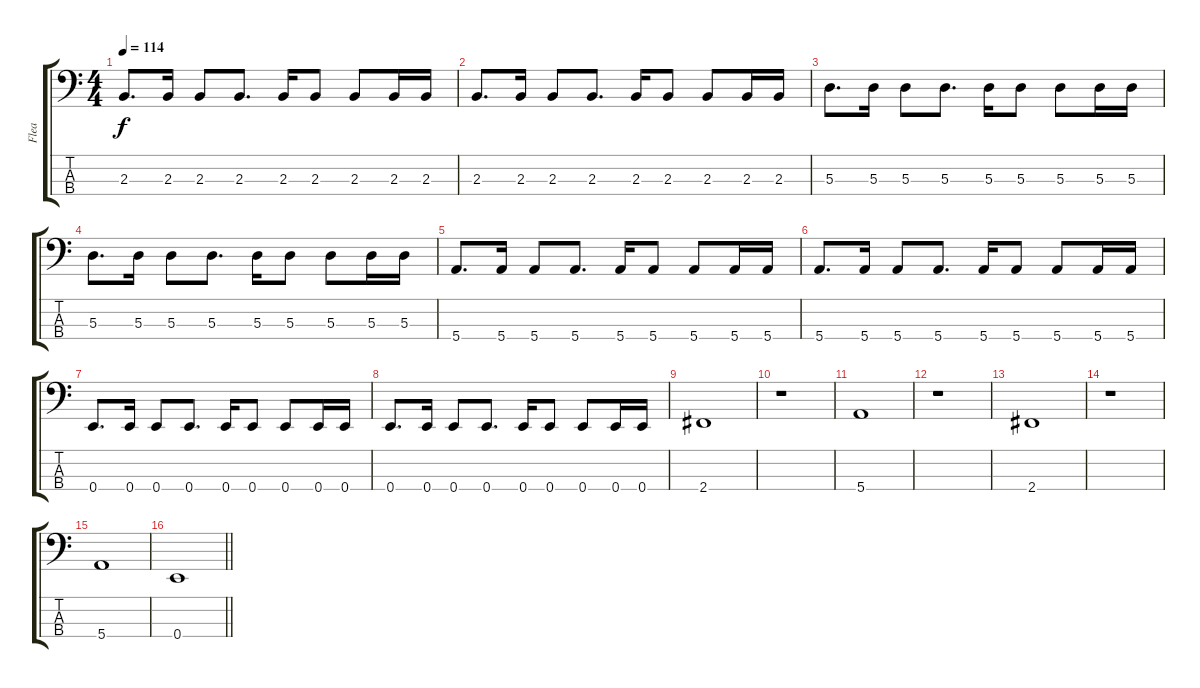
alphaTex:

\track ("Flea" "Flea") {instrument electricbassfinger}
\staff {score tabs}
\tuning (G2 D2 A1 E1) {hide}
\ts (4 4)
\tempo 114
\clef f4
\ks c
2.3.8{d dy f} 2.3.16 2.3.8 2.3.8{d} 2.3.16 2.3.8 2.3.8 2.3.16 2.3.16 |
2.3.8{d} 2.3.16 2.3.8 2.3.8{d} 2.3.16 2.3.8 2.3.8 2.3.16 2.3.16 |
5.3.8{d} 5.3.16 5.3.8 5.3.8{d} 5.3.16 5.3.8 5.3.8 5.3.16 5.3.16 |
5.3.8{d} 5.3.16 5.3.8 5.3.8{d} 5.3.16 5.3.8 5.3.8 5.3.16 5.3.16 |
5.4.8{d} 5.4.16 5.4.8 5.4.8{d} 5.4.16 5.4.8 5.4.8 5.4.16 5.4.16 |
5.4.8{d} 5.4.16 5.4.8 5.4.8{d} 5.4.16 5.4.8 5.4.8 5.4.16 5.4.16 |
0.4.8{d} 0.4.16 0.4.8 0.4.8{d} 0.4.16 0.4.8 0.4.8 0.4.16 0.4.16 |
0.4.8{d} 0.4.16 0.4.8 0.4.8{d} 0.4.16 0.4.8 0.4.8 0.4.16 0.4.16 |
2.4.1 |
r.1 |
5.4.1 |
r.1 |
2.4.1 |
r.1 |
5.4.1 |
\barLineRight lightlight
0.4.1
